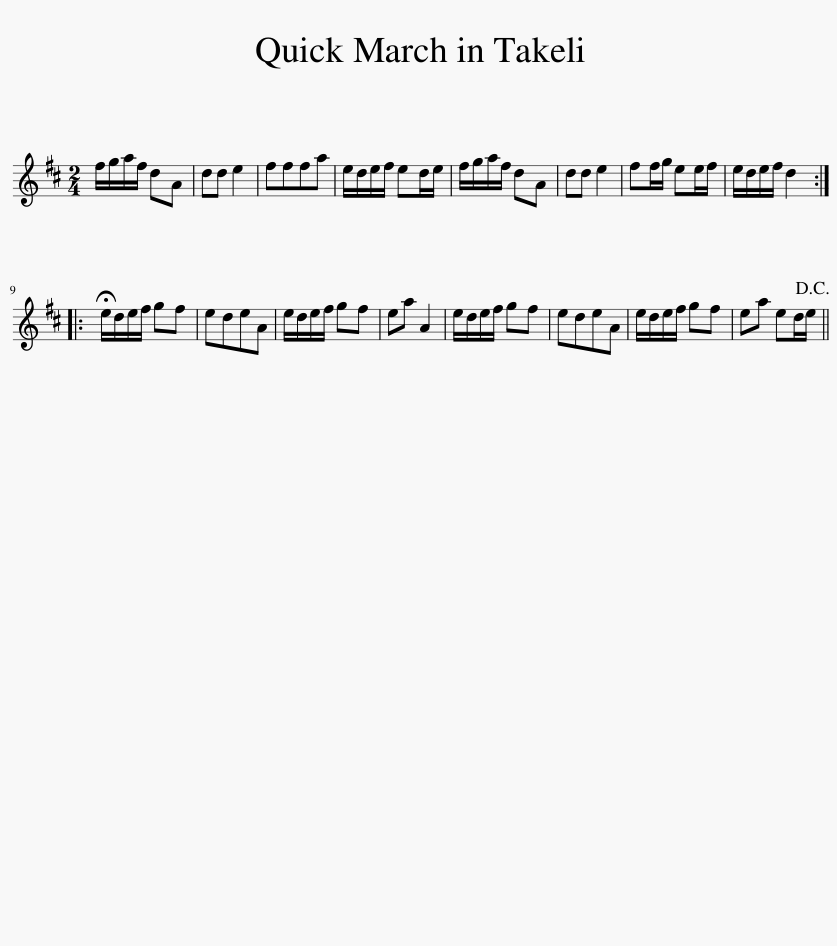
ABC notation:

X:1
L:1/8
M:2/4
I:linebreak $
K:D
V:1 treble
V:1
 f/g/a/f/ dA | dd e2 | fffa | e/d/e/f/ ed/e/ | f/g/a/f/ dA | %5
 dd e2 | ff/g/ ee/f/ | e/d/e/f/ d2 ::$ !fermata!e/d/e/f/ gf | edeA | %10
 e/d/e/f/ gf | ea A2 | e/d/e/f/ gf | edeA | e/d/e/f/ gf | %15
 ea ed/e/!D.C.! || %16
